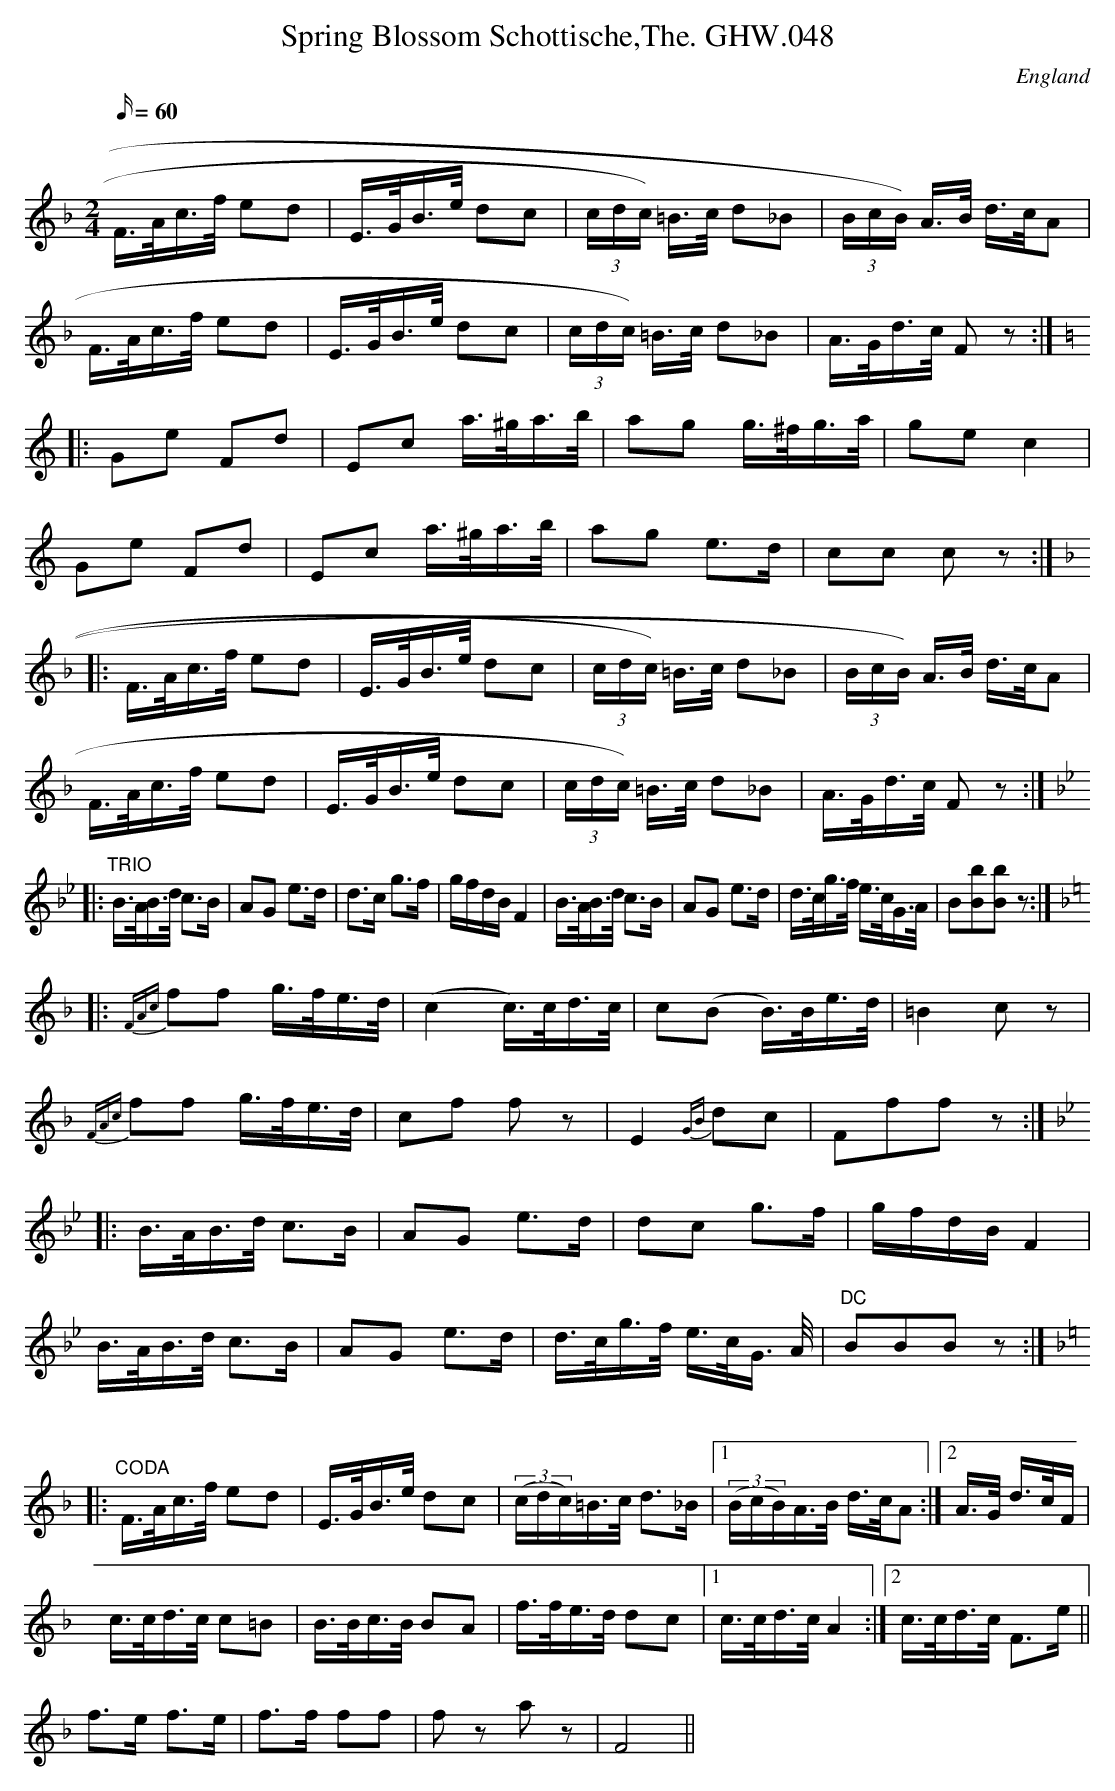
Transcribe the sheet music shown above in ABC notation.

X:1
T:Spring Blossom Schottische,The. GHW.048
M:2/4
L:1/16
Q:60
O:England
K:F
F>Ac>f e2d2|E>GB>e d2c2|(3cdc) =B>c d2_B2|(3BcB) A>B d>cA2|!
F>Ac>f e2d2|E>GB>e d2c2|(3cdc) =B>c d2_B2|A>Gd>c F2 z2:|!
K:C
|:G2e2 F2d2|E2c2 a>^ga>b|a2g2 g>^fg>a|g2e2 c4|!
G2e2 F2d2|E2c2 a>^ga>b|a2g2 e3d|c2c2 c2 z2:|!
K:F
|:F>Ac>f e2d2|E>GB>e d2c2|(3cdc) =B>c d2_B2|(3BcB) A>B d>cA2|!
F>Ac>f e2d2|E>GB>e d2c2|(3cdc)  =B>c d2_B2|A>Gd>c F2 z2:|!
K:Bb
|:"TRIO"B>AB>d c3B|A2G2 e3d|d3c g3f|gfdB F4|
B>AB>d c3B|A2G2 e3d|d>cg>f e>cG>A|B2[b2B2][b2B2] z2:|!
K:F
|:{FAc}f2f2 g>fe>d|(c4c)>cd>c|c2(B2 B)>Be>d|=B4 c2z2|!
{FAc}f2f2 g>fe>d|c2f2 f2 z2|E4 {GB} d2c2|F2f2f2 z2:|!
K:Bb
|:B>AB>d c3B|A2G2 e3d|d2c2 g3f|gfdB F4|!B>AB>d c3B|A2G2 e3d|d>cg>f e>cG>
A|
"DC"B2B2B2 z2:|!
K:F
|:"CODA"F>Ac>f e2d2|E>GB>e d2c2|(3(cdc)=B>c d3_B|1(3(BcB)A>B d>cA2:|2A>G
d>cF
4|!
c>cd>c c2=B2|B>Bc>B B2A2|f>fe>d d2c2|1c>cd>c A4:|2c>cd>c F3e||!
f3e f3e|f3f f2f2|f2 z2 a2 z2|F8||
